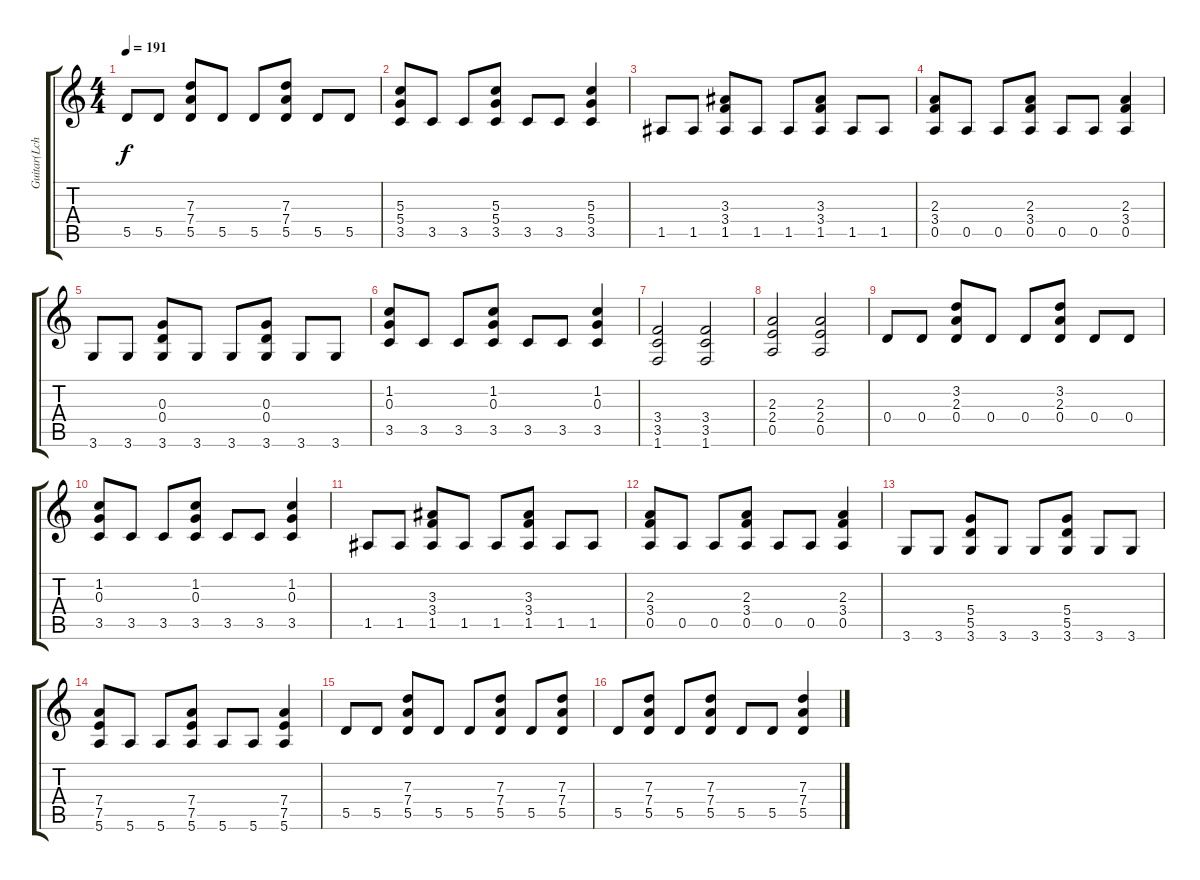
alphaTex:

\track ("Guitar(Lch.)" "Guitar(Lch") {instrument distortionguitar}
\staff {score tabs}
\tuning (E4 B3 G3 D3 A2 E2) {hide}
\ts (4 4)
\tempo 191
\clef g2
\ks c
5.5.8{dy f} 5.5.8 (7.3 7.4 5.5).8 5.5.8 5.5.8 (7.3 7.4 5.5).8 5.5.8 5.5.8 |
(5.3 5.4 3.5).8 3.5.8 3.5.8 (5.3 5.4 3.5).8 3.5.8 3.5.8 (5.3 5.4 3.5).4 |
1.5.8 1.5.8 (3.3 3.4 1.5).8 1.5.8 1.5.8 (3.3 3.4 1.5).8 1.5.8 1.5.8 |
(2.3 3.4 0.5).8 0.5.8 0.5.8 (2.3 3.4 0.5).8 0.5.8 0.5.8 (2.3 3.4 0.5).4 |
3.6.8 3.6.8 (0.3 0.4 3.6).8 3.6.8 3.6.8 (0.3 0.4 3.6).8 3.6.8 3.6.8 |
(1.2 0.3 3.5).8 3.5.8 3.5.8 (1.2 0.3 3.5).8 3.5.8 3.5.8 (1.2 0.3 3.5).4 |
(3.4 3.5 1.6).2 (3.4 3.5 1.6).2 |
(2.3 2.4 0.5).2 (2.3 2.4 0.5).2 |
0.4.8 0.4.8 (3.2 2.3 0.4).8 0.4.8 0.4.8 (3.2 2.3 0.4).8 0.4.8 0.4.8 |
(1.2 0.3 3.5).8 3.5.8 3.5.8 (1.2 0.3 3.5).8 3.5.8 3.5.8 (1.2 0.3 3.5).4 |
1.5.8 1.5.8 (3.3 3.4 1.5).8 1.5.8 1.5.8 (3.3 3.4 1.5).8 1.5.8 1.5.8 |
(2.3 3.4 0.5).8 0.5.8 0.5.8 (2.3 3.4 0.5).8 0.5.8 0.5.8 (2.3 3.4 0.5).4 |
3.6.8 3.6.8 (5.4 5.5 3.6).8 3.6.8 3.6.8 (5.4 5.5 3.6).8 3.6.8 3.6.8 |
(7.4 7.5 5.6).8 5.6.8 5.6.8 (7.4 7.5 5.6).8 5.6.8 5.6.8 (7.4 7.5 5.6).4 |
5.5.8 5.5.8 (7.3 7.4 5.5).8 5.5.8 5.5.8 (7.3 7.4 5.5).8 5.5.8 (7.3 7.4 5.5).8 |
5.5.8 (7.3 7.4 5.5).8 5.5.8 (7.3 7.4 5.5).8 5.5.8 5.5.8 (7.3 7.4 5.5).4
